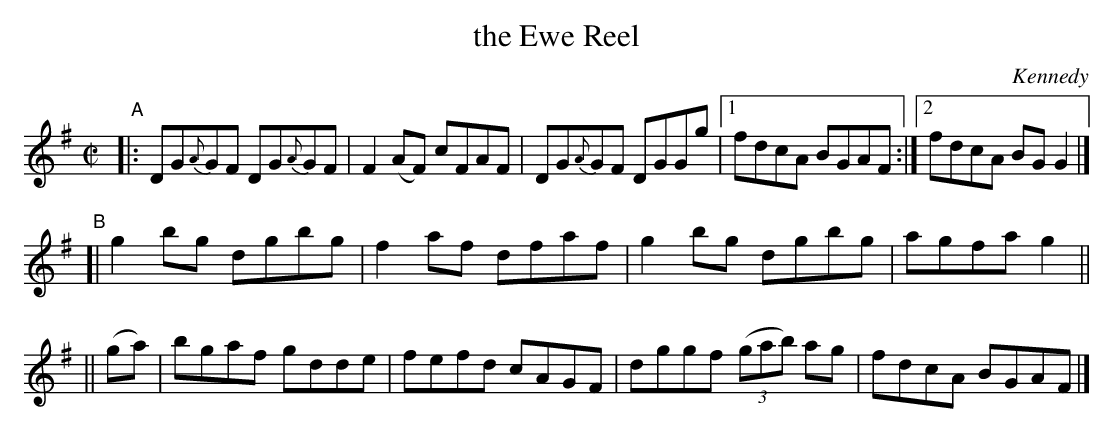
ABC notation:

X:1
T: the Ewe Reel
O: Kennedy
M: C|
L: 1/8
K: G
"^A"\
|: DG{A}GF DG{A}GF | F2(AF) cFAF | DG{A}GF DGGg |1 fdcA BGAF :|2 fdcA BGG2 |]
"^B"\
[| g2bg dgbg | f2af dfaf | g2bg dgbg | agfa g2 ||
|| (ga) | bgaf gdde | fefd cAGF | dggf (3(gab) ag | fdcA BGAF |]
